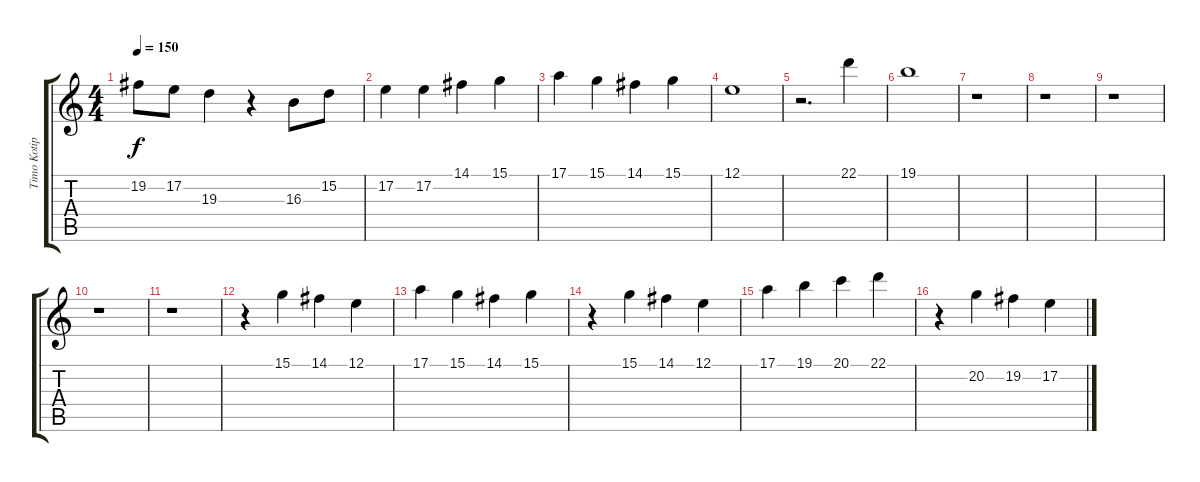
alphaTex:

\track ("Timo Kotipelto (Voice)" "Timo Kotip") {instrument cello}
\staff {score tabs}
\tuning (E4 B3 G3 D3 A2 E2) {hide}
\ts (4 4)
\tempo 150
\clef g2
\ks c
19.2.8{dy f} 17.2.8 19.3.4 r.4 16.3.8 15.2.8 |
17.2.4 17.2.4 14.1.4 15.1.4 |
17.1.4 15.1.4 14.1.4 15.1.4 |
12.1.1 |
r.2{d} 22.1.4 |
19.1.1 |
r.1 |
r.1 |
r.1 |
r.1 |
r.1 |
r.4 15.1.4 14.1.4 12.1.4 |
17.1.4 15.1.4 14.1.4 15.1.4 |
r.4 15.1.4 14.1.4 12.1.4 |
17.1.4 19.1.4 20.1.4 22.1.4 |
r.4 20.2.4 19.2.4 17.2.4
